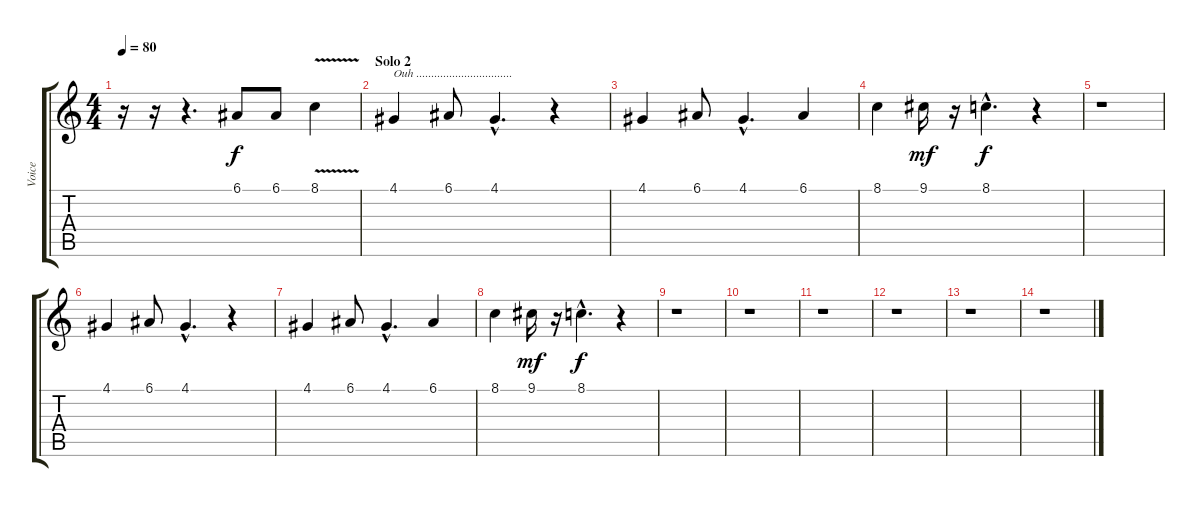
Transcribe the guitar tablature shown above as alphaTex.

\track ("Voice" "Voice") {instrument bassoon}
\staff {score tabs}
\tuning (E4 B3 G3 D3 A2 E2) {hide}
\ts (4 4)
\tempo 80
\clef g2
\ks c
r.16{dy f} r.16 r.4{d} 6.1.8 6.1.8 8.1{v}.4 |
\section ("" "Solo 2")
4.1.4{txt "Ouh ................................"} 6.1.8 4.1{hac}.4{d} r.4 |
4.1.4 6.1.8 4.1{hac}.4{d} 6.1.4 |
8.1.4 9.1.16{dy mf} r.16 8.1{hac}.4{d dy f} r.4 |
r.1 |
4.1.4 6.1.8 4.1{hac}.4{d} r.4 |
4.1.4 6.1.8 4.1{hac}.4{d} 6.1.4 |
8.1.4 9.1.16{dy mf} r.16 8.1{hac}.4{d dy f} r.4 |
r.1 |
r.1 |
r.1 |
r.1 |
r.1 |
r.1
